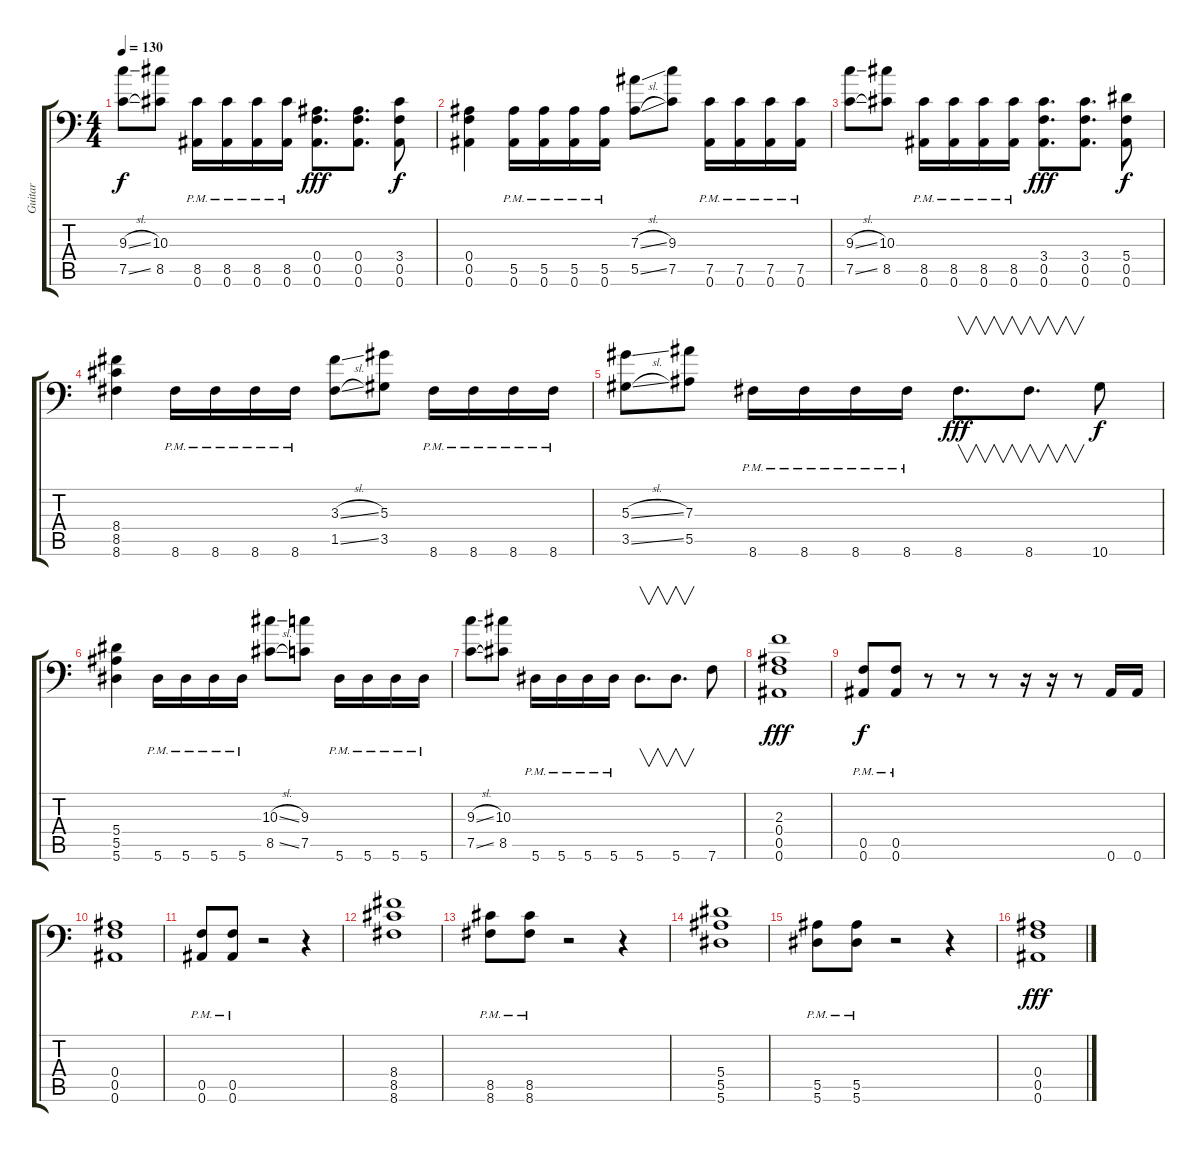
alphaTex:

\track ("Guitar" "Guitar") {instrument distortionguitar}
\staff {score tabs}
\tuning (C4 G3 Eb3 Bb2 F2 Bb1) {hide}
\ts (4 4)
\tempo 130
\clef f4
\ks c
(9.3{sl} 7.5{sl}).8{dy f} (10.3 8.5).8 (8.5{pm} 0.6{pm}).16 (8.5{pm} 0.6{pm}).16 (8.5{pm} 0.6{pm}).16 (8.5{pm} 0.6{pm}).16 (0.4 0.5 0.6).8{d dy fff} (0.4 0.5 0.6).8{d} (3.4 0.5 0.6).8{dy f} |
(0.4 0.5 0.6).4 (5.5 0.6{pm}).16 (5.5 0.6{pm}).16 (5.5 0.6{pm}).16 (5.5 0.6{pm}).16 (7.3{sl} 5.5{sl}).8 (9.3 7.5).8 (7.5{pm} 0.6{pm}).16 (7.5{pm} 0.6{pm}).16 (7.5{pm} 0.6{pm}).16 (7.5{pm} 0.6{pm}).16 |
(9.3{sl} 7.5{sl}).8 (10.3 8.5).8 (8.5{pm} 0.6{pm}).16 (8.5{pm} 0.6{pm}).16 (8.5{pm} 0.6{pm}).16 (8.5{pm} 0.6{pm}).16 (3.4 0.5 0.6).8{d dy fff} (3.4 0.5 0.6).8{d} (5.4 0.5 0.6).8{dy f} |
(8.4 8.5 8.6).4 8.6{pm}.16 8.6{pm}.16 8.6{pm}.16 8.6{pm}.16 (3.3{sl} 1.5{sl}).8 (5.3 3.5).8 8.6{pm}.16 8.6{pm}.16 8.6{pm}.16 8.6{pm}.16 |
(5.3{sl} 3.5{sl}).8 (7.3 5.5).8 8.6{pm}.16 8.6{pm}.16 8.6{pm}.16 8.6{pm}.16 8.6.8{v d dy fff} 8.6.8{v d} 10.6.8{dy f} |
(5.4 5.5 5.6).4 5.6{pm}.16 5.6{pm}.16 5.6{pm}.16 5.6{pm}.16 (10.3{sl} 8.5{sl}).8 (9.3 7.5).8 5.6{pm}.16 5.6{pm}.16 5.6{pm}.16 5.6{pm}.16 |
(9.3{sl} 7.5{sl}).8 (10.3 8.5).8 5.6{pm}.16 5.6{pm}.16 5.6{pm}.16 5.6{pm}.16 5.6.8{v d} 5.6.8{v d} 7.6.8 |
(2.3 0.4 0.5 0.6).1{dy fff} |
(0.5{pm} 0.6{pm}).8{dy f} (0.5{pm} 0.6{pm}).8 r.8 r.8 r.8 r.16 r.16 r.8 0.6.16 0.6.16 |
(0.4 0.5 0.6).1 |
(0.5{pm} 0.6{pm}).8 (0.5{pm} 0.6{pm}).8 r.2 r.4 |
(8.4 8.5 8.6).1 |
(8.5{pm} 8.6{pm}).8 (8.5{pm} 8.6{pm}).8 r.2 r.4 |
(5.4 5.5 5.6).1 |
(5.5{pm} 5.6{pm}).8 (5.5{pm} 5.6{pm}).8 r.2 r.4 |
(0.4 0.5 0.6).1{dy fff}
